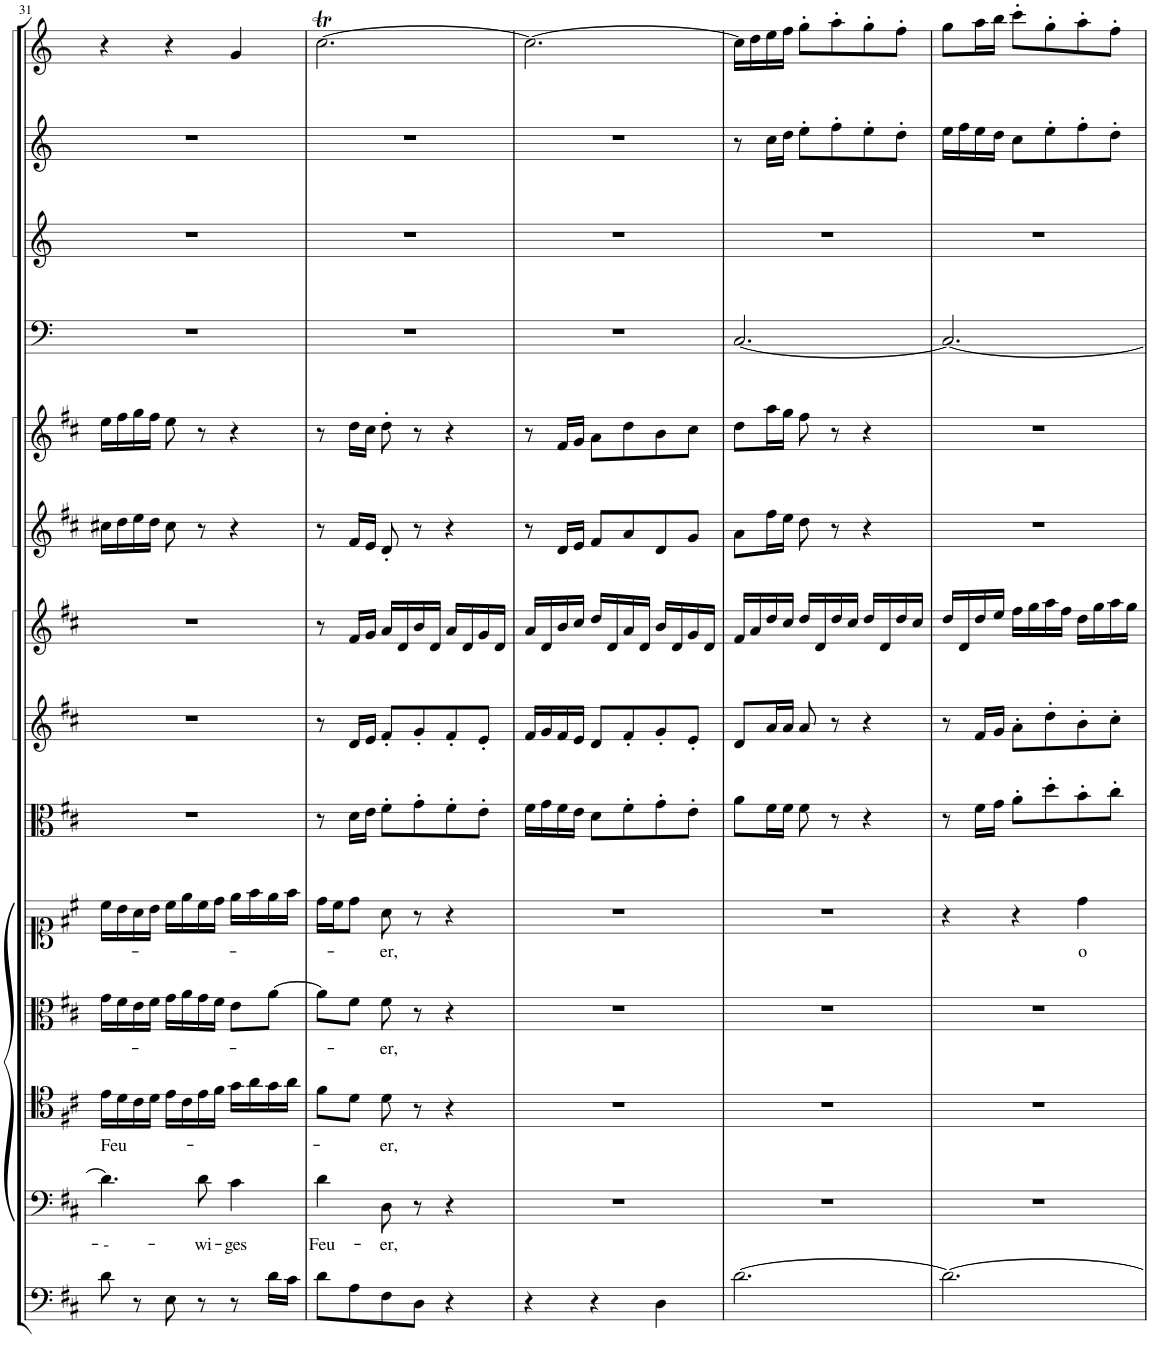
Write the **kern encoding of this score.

**kern	**kern	**text	**kern	**text	**kern	**text	**kern	**text	**kern	**kern	**kern	**kern	**kern	**kern	**kern	**kern	**kern
*part14	*part13	*part13	*part12	*part12	*part11	*part11	*part10	*part10	*part9	*part8	*part7	*part6	*part5	*part4	*part3	*part2	*part1
*staff14	*staff13	*staff13	*staff12	*staff12	*staff11	*staff11	*staff10	*staff10	*staff9	*staff8	*staff7	*staff6	*staff5	*staff4	*staff3	*staff2	*staff1
*I"Continuo.	*I"Basso	*	*I"Tenore	*	*I"Alto	*	*I"Soprano	*	*I"Viola.	*I"Violino II	*I"Violino I.	*I"Oboe II	*I"Oboe I.	*I"Timpani.	*I"Tromba III.	*I"Tromba II.	*I"Tromba I.
*	*	*	*	*	*	*	*	*	*I'Vla	*	*I'Vln	*I'Ob	*I'Ob	*I'Timp	*	*	*
!!LO:PB:g=z
*clefF4	*clefF4	*	*clefC4	*	*clefC3	*	*clefC1	*	*clefC3	*clefG2	*clefG2	*clefG2	*clefG2	*clefF4	*clefG2	*clefG2	*clefG2
*	*	*	*	*	*	*	*	*	*	*	*	*	*	*Trd-1c-2	*Trd-1c-2	*Trd-1c-2	*Trd-1c-2
*k[f#c#]	*k[f#c#]	*	*k[f#c#]	*	*k[f#c#]	*	*k[f#c#]	*	*k[f#c#]	*k[f#c#]	*k[f#c#]	*k[f#c#]	*k[f#c#]	*k[]	*k[]	*k[]	*k[]
*M3/4	*M3/4	*	*M3/4	*	*M3/4	*	*M3/4	*	*M3/4	*M3/4	*M3/4	*M3/4	*M3/4	*M3/4	*M3/4	*M3/4	*M3/4
=31	=31	=31	=31	=31	=31	=31	=31	=31	=31	=31	=31	=31	=31	=31	=31	=31	=31
!	!	!LO:LY:b	!	!LO:LY:b	!	!	!	!	!	!	!	!	!	!	!	!	!
8d\	4.d\]	--	16e\LL	Feu-	16g\LL	.	16cc#\LL	.	2.r	2.r	2.r	16cc#X\LL	16ee\LL	2.r	2.r	2.r	4r
.	.	.	16d\	.	16f#\	.	16b\	.	.	.	.	16dd\	16ff#\	.	.	.	.
8r	.	.	16c#\	.	16e\	.	16a\	.	.	.	.	16ee\	16gg\	.	.	.	.
.	.	.	16d\JJ	.	16f#\JJ	.	16b\JJ	.	.	.	.	16dd\JJ	16ff#\JJ	.	.	.	.
8E\	.	.	16e\LL	.	16g\LL	.	16cc#\LL	.	.	.	.	8cc#\	8ee\	.	.	.	4r
.	.	.	16c#\	.	16a\	.	16ee\	.	.	.	.	.	.	.	.	.	.
!	!	!LO:LY:b	!	!	!	!	!	!	!	!	!	!	!	!	!	!	!
8r	8d\	-wi-	16e\	.	16g\	.	16cc#\	.	.	.	.	8r	8r	.	.	.	.
.	.	.	16f#\JJ	.	16f#\JJ	.	16dd\JJ	.	.	.	.	.	.	.	.	.	.
!	!	!LO:LY:b	!	!	!	!	!	!	!	!	!	!	!	!	!	!	!
8r	4c#\	-ges	16g\LL	.	8e\L	.	16ee\LL	.	.	.	.	4r	4r	.	.	.	4g/
.	.	.	16a\	.	.	.	16ff#\	.	.	.	.	.	.	.	.	.	.
16d\LL	.	.	16g\	.	[8a\J	.	16ee\	.	.	.	.	.	.	.	.	.	.
16c#\JJ	.	.	16a\JJ	.	.	.	16ff#\JJ	.	.	.	.	.	.	.	.	.	.
=32	=32	=32	=32	=32	=32	=32	=32	=32	=32	=32	=32	=32	=32	=32	=32	=32	=32
!	!	!LO:LY:b	!	!	!	!	!	!	!	!	!	!	!	!	!	!	!
8d\L	4d\	Feu-	8f#\L	.	8a\L]	.	16dd\LL	.	8r	8r	8r	8r	8r	2.r	2.r	2.r	[2.ccT\
.	.	.	.	.	.	.	16cc#\J	.	.	.	.	.	.	.	.	.	.
8A\	.	.	8d\J	.	8f#\J	.	8dd\J	.	16d\LL	16d/LL	16f#/LL	16f#/LL	16dd\LL	.	.	.	.
.	.	.	.	.	.	.	.	.	16e\JJ	16e/JJ	16g/JJ	16e/JJ	16cc#\JJ	.	.	.	.
!	!	!LO:LY:b	!	!LO:LY:b	!	!LO:LY:b	!	!LO:LY:b	!	!	!	!	!	!	!	!	!
8F#\	8D\	-er,	8d\	er,	8f#\	er,	8a\	er,	8f#'\L	8f#'/L	16a/LL	8d'/	8dd'\	.	.	.	.
.	.	.	.	.	.	.	.	.	.	.	16d/	.	.	.	.	.	.
8D\J	8r	.	8r	.	8r	.	8r	.	8g'\	8g'/	16b/	8r	8r	.	.	.	.
.	.	.	.	.	.	.	.	.	.	.	16d/JJ	.	.	.	.	.	.
4r	4r	.	4r	.	4r	.	4r	.	8f#'\	8f#'/	16a/LL	4r	4r	.	.	.	.
.	.	.	.	.	.	.	.	.	.	.	16d/	.	.	.	.	.	.
.	.	.	.	.	.	.	.	.	8e'\J	8e'/J	16g/	.	.	.	.	.	.
.	.	.	.	.	.	.	.	.	.	.	16d/JJ	.	.	.	.	.	.
=33	=33	=33	=33	=33	=33	=33	=33	=33	=33	=33	=33	=33	=33	=33	=33	=33	=33
4r	2.r	.	2.r	.	2.r	.	2.r	.	16f#\LL	16f#/LL	16a/LL	8r	8r	2.r	2.r	2.r	2.cc\_
.	.	.	.	.	.	.	.	.	16g\	16g/	16d/	.	.	.	.	.	.
.	.	.	.	.	.	.	.	.	16f#\	16f#/	16b/	16d/LL	16f#/LL	.	.	.	.
.	.	.	.	.	.	.	.	.	16e\JJ	16e/JJ	16cc#/JJ	16e/JJ	16g/JJ	.	.	.	.
4r	.	.	.	.	.	.	.	.	8d\L	8d/L	16dd/LL	8f#/L	8a\L	.	.	.	.
.	.	.	.	.	.	.	.	.	.	.	16d/	.	.	.	.	.	.
.	.	.	.	.	.	.	.	.	8f#'\	8f#'/	16a/	8a/	8dd\	.	.	.	.
.	.	.	.	.	.	.	.	.	.	.	16d/JJ	.	.	.	.	.	.
4D\	.	.	.	.	.	.	.	.	8g'\	8g'/	16b/LL	8d/	8b\	.	.	.	.
.	.	.	.	.	.	.	.	.	.	.	16d/	.	.	.	.	.	.
.	.	.	.	.	.	.	.	.	8e'\J	8e'/J	16g/	8g/J	8cc#\J	.	.	.	.
.	.	.	.	.	.	.	.	.	.	.	16d/JJ	.	.	.	.	.	.
=34	=34	=34	=34	=34	=34	=34	=34	=34	=34	=34	=34	=34	=34	=34	=34	=34	=34
[2.d\	2.r	.	2.r	.	2.r	.	2.r	.	8a\L	8d/L	16f#/LL	8a\L	8dd\L	[2.C/	2.r	8r	16cc\LL]
.	.	.	.	.	.	.	.	.	.	.	16a/	.	.	.	.	.	16dd\
.	.	.	.	.	.	.	.	.	16f#\L	16a/L	16dd/	16ff#\L	16aa\L	.	.	16cc\LL	16ee\
.	.	.	.	.	.	.	.	.	16f#\JJ	16a/JJ	16cc#/JJ	16ee\JJ	16gg\JJ	.	.	16dd\JJ	16ff\JJ
.	.	.	.	.	.	.	.	.	8f#\	8a/	16dd/LL	8dd\	8ff#\	.	.	8ee'\L	8gg'\L
.	.	.	.	.	.	.	.	.	.	.	16d/	.	.	.	.	.	.
.	.	.	.	.	.	.	.	.	8r	8r	16dd/	8r	8r	.	.	8ff'\	8aa'\
.	.	.	.	.	.	.	.	.	.	.	16cc#/JJ	.	.	.	.	.	.
.	.	.	.	.	.	.	.	.	4r	4r	16dd/LL	4r	4r	.	.	8ee'\	8gg'\
.	.	.	.	.	.	.	.	.	.	.	16d/	.	.	.	.	.	.
.	.	.	.	.	.	.	.	.	.	.	16dd/	.	.	.	.	8dd'\J	8ff'\J
.	.	.	.	.	.	.	.	.	.	.	16cc#/JJ	.	.	.	.	.	.
=35	=35	=35	=35	=35	=35	=35	=35	=35	=35	=35	=35	=35	=35	=35	=35	=35	=35
2.d\_	2.r	.	2.r	.	2.r	.	4r	.	8r	8r	16dd/LL	2.r	2.r	2.C/_	2.r	16ee\LL	8gg\L
.	.	.	.	.	.	.	.	.	.	.	16d/	.	.	.	.	16ff\	.
.	.	.	.	.	.	.	.	.	16f#\LL	16f#/LL	16dd/	.	.	.	.	16ee\	16aa\L
.	.	.	.	.	.	.	.	.	16g\JJ	16g/JJ	16ee/JJ	.	.	.	.	16dd\JJ	16bb\JJ
.	.	.	.	.	.	.	4r	.	8a'\L	8a'\L	16ff#\LL	.	.	.	.	8cc\L	8ccc'\L
.	.	.	.	.	.	.	.	.	.	.	16gg\	.	.	.	.	.	.
.	.	.	.	.	.	.	.	.	8dd'\	8dd'\	16aa\	.	.	.	.	8ee'\	8gg'\
.	.	.	.	.	.	.	.	.	.	.	16ff#\JJ	.	.	.	.	.	.
!	!	!	!	!	!	!	!	!LO:LY:b	!	!	!	!	!	!	!	!	!
.	.	.	.	.	.	.	4dd\	-o	8b'\	8b'\	16dd\LL	.	.	.	.	8ff'\	8aa'\
.	.	.	.	.	.	.	.	.	.	.	16gg\	.	.	.	.	.	.
.	.	.	.	.	.	.	.	.	8cc#'\J	8cc#'\J	16aa\	.	.	.	.	8dd'\J	8ff'\J
.	.	.	.	.	.	.	.	.	.	.	16gg\JJ	.	.	.	.	.	.
=	=	=	=	=	=	=	=	=	=	=	=	=	=	=	=	=	=
*-	*-	*-	*-	*-	*-	*-	*-	*-	*-	*-	*-	*-	*-	*-	*-	*-	*-
